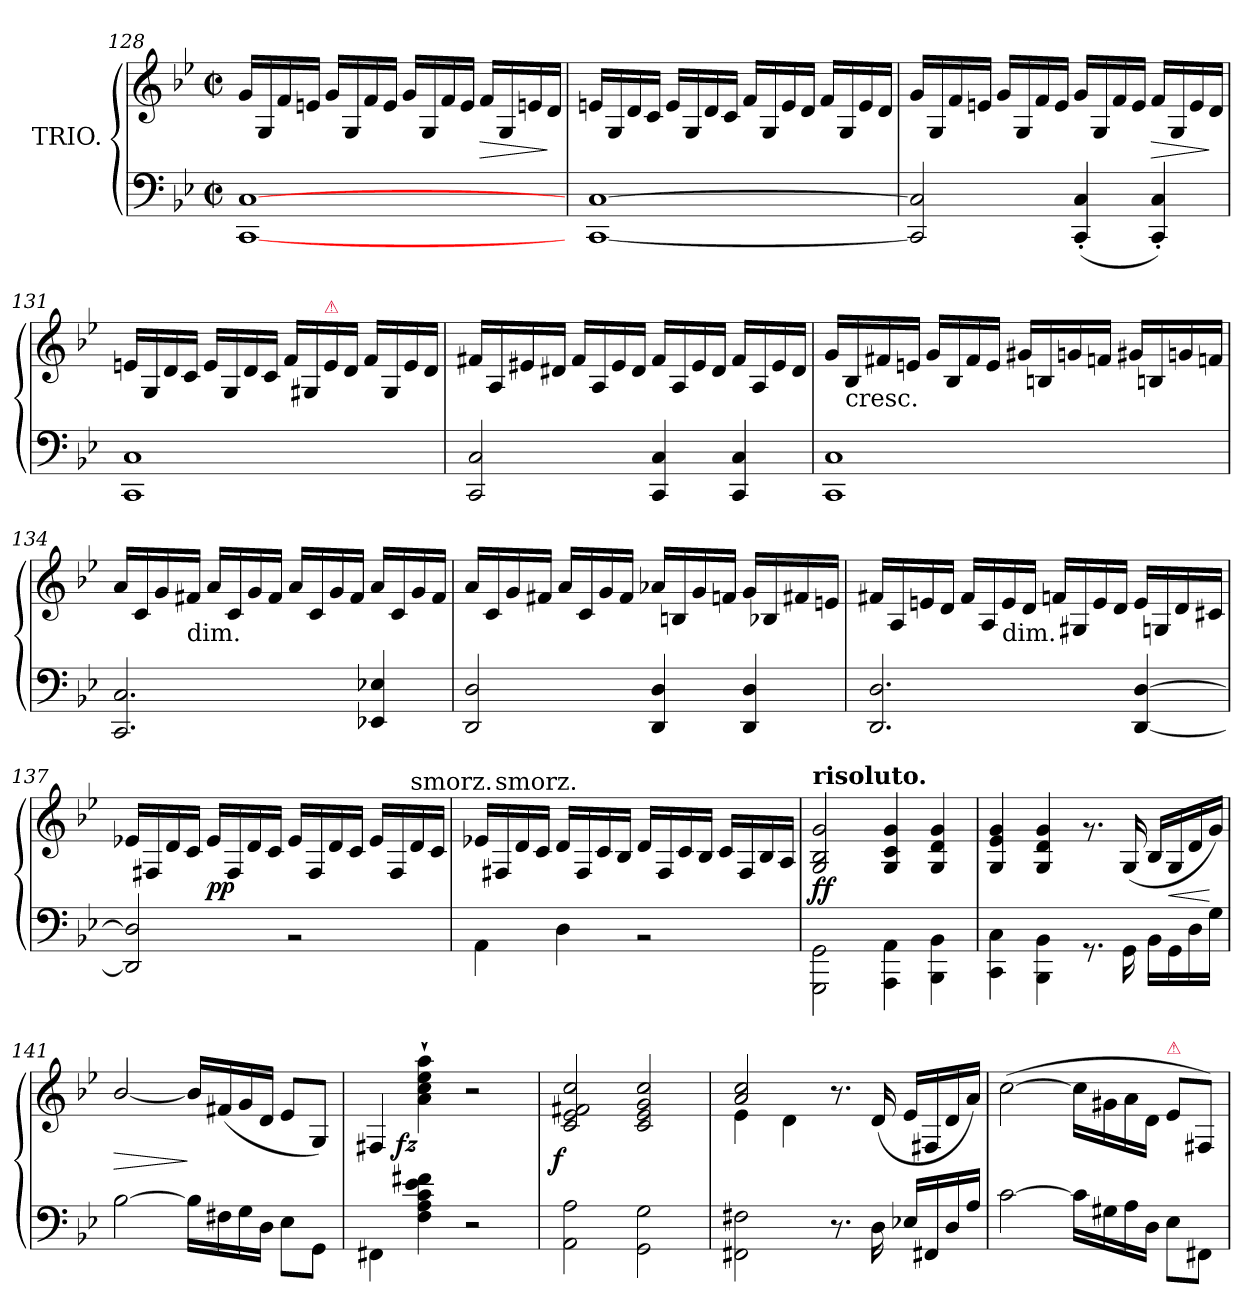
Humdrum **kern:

**kern	**kern	**dynam
*part1	*part1	*part1
*staff2	*staff1	*staff1/2
*I"TRIO.	*	*
*clefF4	*clefG2	*
*k[b-e-]	*k[b-e-]	*
*g:	*g:	*
*M2/2	*M2/2	*
*met(c|)	*met(c|)	*
=128	=128	=128
[<1CC [<1C	16gLL	.
.	16G	.
.	16f	.
.	16enJJ	.
.	16gLL	.
.	16G	.
.	16f	.
.	16eJJ	.
.	16gLL	.
.	16G	.
.	16f	.
.	16eJJ	.
.	16fLL	>
.	16G	.
.	16en	.
.	16dJJ	]
=129	=129	=129
[1CC [1C	16enLL	.
.	16G	.
.	16d	.
.	16cJJ	.
.	16eLL	.
.	16G	.
.	16d	.
.	16cJJ	.
.	16fLL	.
.	16G	.
.	16e	.
.	16dJJ	.
.	16fLL	.
.	16G	.
.	16e	.
.	16dJJ	.
=130	=130	=130
2CC] 2C]	16gLL	.
.	16G	.
.	16f	.
.	16enJJ	.
.	16gLL	.
.	16G	.
.	16f	.
.	16eJJ	.
(<4CC' 4C'	16gLL	.
.	16G	.
.	16f	.
.	16eJJ	.
4CC' 4C')	16fLL	>
.	16G	.
.	16e	.
.	16dJJ	]
=131	=131	=131
1CC 1C	16enLL	.
.	16G	.
.	16d	.
.	16cJJ	.
.	16eLL	.
.	16G	.
.	16d	.
.	16cJJ	.
.	16fLL	.
.	16G#X	.
!	!LO:TX:a:color=crimson:t=⚠	!
.	16e	.
.	16dJJ	.
.	16fLL	.
.	16G#	.
.	16e	.
.	16dJJ	.
=132	=132	=132
2CC 2C	16f#XLL	.
.	16A	.
.	16e#X	.
.	16d#XJJ	.
.	16f#LL	.
.	16A	.
.	16e#	.
.	16d#JJ	.
4CC 4C	16f#LL	.
.	16A	.
.	16e#	.
.	16d#JJ	.
4CC 4C	16f#LL	.
.	16A	.
.	16e#	.
.	16d#JJ	.
=133	=133	=133
1CC 1C	16gLL	.
!	!LO:TX:c:t=cresc.	!
.	16B-	.
.	16f#X	.
.	16enJJ	.
.	16gLL	.
.	16B-	.
.	16f#	.
.	16eJJ	.
.	16g#XLL	.
.	16Bn	.
.	16gn	.
.	16fnJJ	.
.	16g#XLL	.
.	16Bn	.
.	16gn	.
.	16fnJJ	.
=134	=134	=134
2.CC 2.C	16aLL	.
.	16c	.
.	16g	.
!	!LO:TX:c:t=dim.	!
.	16f#XJJ	.
.	16aLL	.
.	16c	.
.	16g	.
.	16f#JJ	.
.	16aLL	.
.	16c	.
.	16g	.
.	16f#JJ	.
4EE-X 4E-X	16aLL	.
.	16c	.
.	16g	.
.	16f#JJ	.
=135	=135	=135
2DD 2D	16aLL	.
.	16c	.
.	16g	.
.	16f#XJJ	.
.	16aLL	.
.	16c	.
.	16g	.
.	16f#JJ	.
4DD 4D	16a-XLL	.
.	16Bn	.
.	16g	.
.	16fnJJ	.
4DD 4D	16gLL	.
.	16B-X	.
.	16f#X	.
.	16enJJ	.
=136	=136	=136
2.DD 2.D	16f#XLL	.
.	16A	.
.	16en	.
.	16dJJ	.
.	16f#LL	.
.	16A	.
!	!LO:TX:c:t=dim.	!
.	16e	.
.	16dJJ	.
.	16fnLL	.
.	16G#X	.
.	16e	.
.	16dJJ	.
[4DD [4D	16eLL	.
.	16Gn	.
.	16d	.
.	16c#XJJ	.
=137	=137	=137
2DD] 2D]	16e-XLL	.
.	16F#X	.
.	16d	.
.	16cJJ	.
.	16e-LL	pp
.	16F#	.
.	16d	.
.	16cJJ	.
2rBB	16e-LL	.
.	16F#	.
.	16d	.
.	16cJJ	.
.	16e-LL	.
.	16F#	.
!	!LO:TX:a:t=smorz.	!
.	16d	.
.	16cJJ	.
=138	=138	=138
4AA\	16e-XLL	.
!	!LO:TX:a:t=smorz.	!
.	16F#X	.
.	16d	.
.	16cJJ	.
4D\	16dLL	.
.	16F#/	.
.	16c	.
.	16B-JJ	.
2rBB	16dLL	.
.	16F#/	.
.	16c	.
.	16B-JJ	.
.	16cLL	.
.	16F#/	.
.	16B-/	.
.	16A/JJ	.
=139	=139	=139
!	!LO:TX:a:B:t=risoluto.	!
2GGG\ 2GG\	2G/ 2B-/ 2g/	ff
4AAA\ 4AA\	4G/ 4c/ 4g/	.
4BBB-\ 4BB-\	4G/ 4d/ 4g/	.
=140	=140	=140
4CC\ 4C\	4G/ 4e-/ 4g/	.
4BBB-\ 4BB-\	4G/ 4d/ 4g/	.
8.rGG	8.rg	.
16GG\	(>16G/	.
16BB-\LL	16B-/LL	.
16GG\	16G/	<
16D	16d	.
16GJJ	16gJJ)	[
=141	=141	=141
[2B-	[2b-/	>
16B-LL]	16b-LL]	]
16F#X	(<16f#X	.
16G	16g	.
16DJJ	16dJJ	.
8E-\L	8e-L	.
8GG\J	8G/J)	.
=142	=142	=142
4FF#X\	4F#X/	.
!	!	!LO:DY:rj
4F 4A 4c 4e- 4f#X	4a` 4cc` 4ee-` 4aa`	fz
2r	2r	.
=143	=143	=143
!	!	!LO:DY:rj
2AA 2A	2c 2e- 2f#X 2cc	f
2GG\ 2G\	2c 2e- 2g 2cc	.
=144	=144	=144
*	*^	*
2FF#X\ 2F#X\	2a 2cc	4e-	.
.	.	4d	.
8.r	8.r	2rAyy	.
16D	(>16d	.	.
16E-XLL	16e-LL	.	.
16FF#X	16F#X	.	.
16D	16d	.	.
16AJJ	16aJJ)	.	.
*	*v	*v	*
=145	=145	=145
[2c	(>[2cc	.
16cLL]	16cc\LL]	.
16G#X	16g#X	.
16A	16a	.
16DJJ	16dJJ	.
!	!LO:TX:a:color=crimson:t=⚠	!
8E-\L	8e-\L	.
8FF#XJ	8F#X/J)	.
=	=	=
*-	*-	*-
